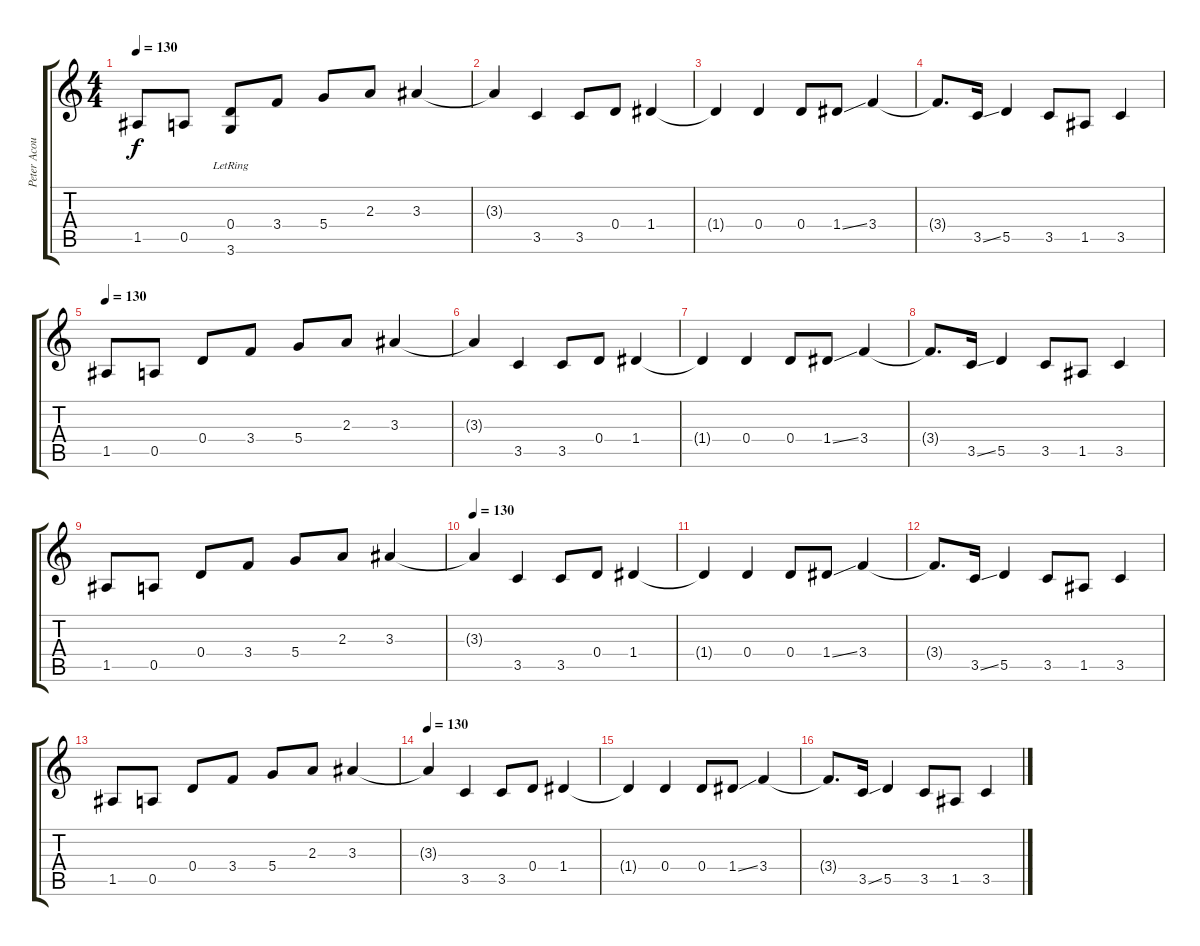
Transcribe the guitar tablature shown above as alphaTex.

\track ("Peter Acoustic" "Peter Acou") {instrument acousticguitarsteel}
\staff {score tabs}
\tuning (E4 B3 G3 D3 A2 E2) {hide}
\ts (4 4)
\tempo 130
\clef g2
\ks c
1.5.8{dy f} 0.5.8 (0.4 3.6{lr}).8 3.4.8 5.4.8 2.3.8 3.3.4 |
3.3{t}.4 3.5.4 3.5.8 0.4.8 1.4.4 |
1.4{t}.4 0.4.4 0.4.8 1.4{ss}.8 3.4.4 |
3.4{t}.8{d} 3.5{ss}.16 5.5.4 3.5.8 1.5.8 3.5.4 |
\tempo 130
1.5.8 0.5.8 0.4.8 3.4.8 5.4.8 2.3.8 3.3.4 |
3.3{t}.4 3.5.4 3.5.8 0.4.8 1.4.4 |
1.4{t}.4 0.4.4 0.4.8 1.4{ss}.8 3.4.4 |
3.4{t}.8{d} 3.5{ss}.16 5.5.4 3.5.8 1.5.8 3.5.4 |
1.5.8 0.5.8 0.4.8 3.4.8 5.4.8 2.3.8 3.3.4 |
\tempo 130
3.3{t}.4 3.5.4 3.5.8 0.4.8 1.4.4 |
1.4{t}.4 0.4.4 0.4.8 1.4{ss}.8 3.4.4 |
3.4{t}.8{d} 3.5{ss}.16 5.5.4 3.5.8 1.5.8 3.5.4 |
1.5.8 0.5.8 0.4.8 3.4.8 5.4.8 2.3.8 3.3.4 |
\tempo 130
3.3{t}.4 3.5.4 3.5.8 0.4.8 1.4.4 |
1.4{t}.4 0.4.4 0.4.8 1.4{ss}.8 3.4.4 |
3.4{t}.8{d} 3.5{ss}.16 5.5.4 3.5.8 1.5.8 3.5.4
